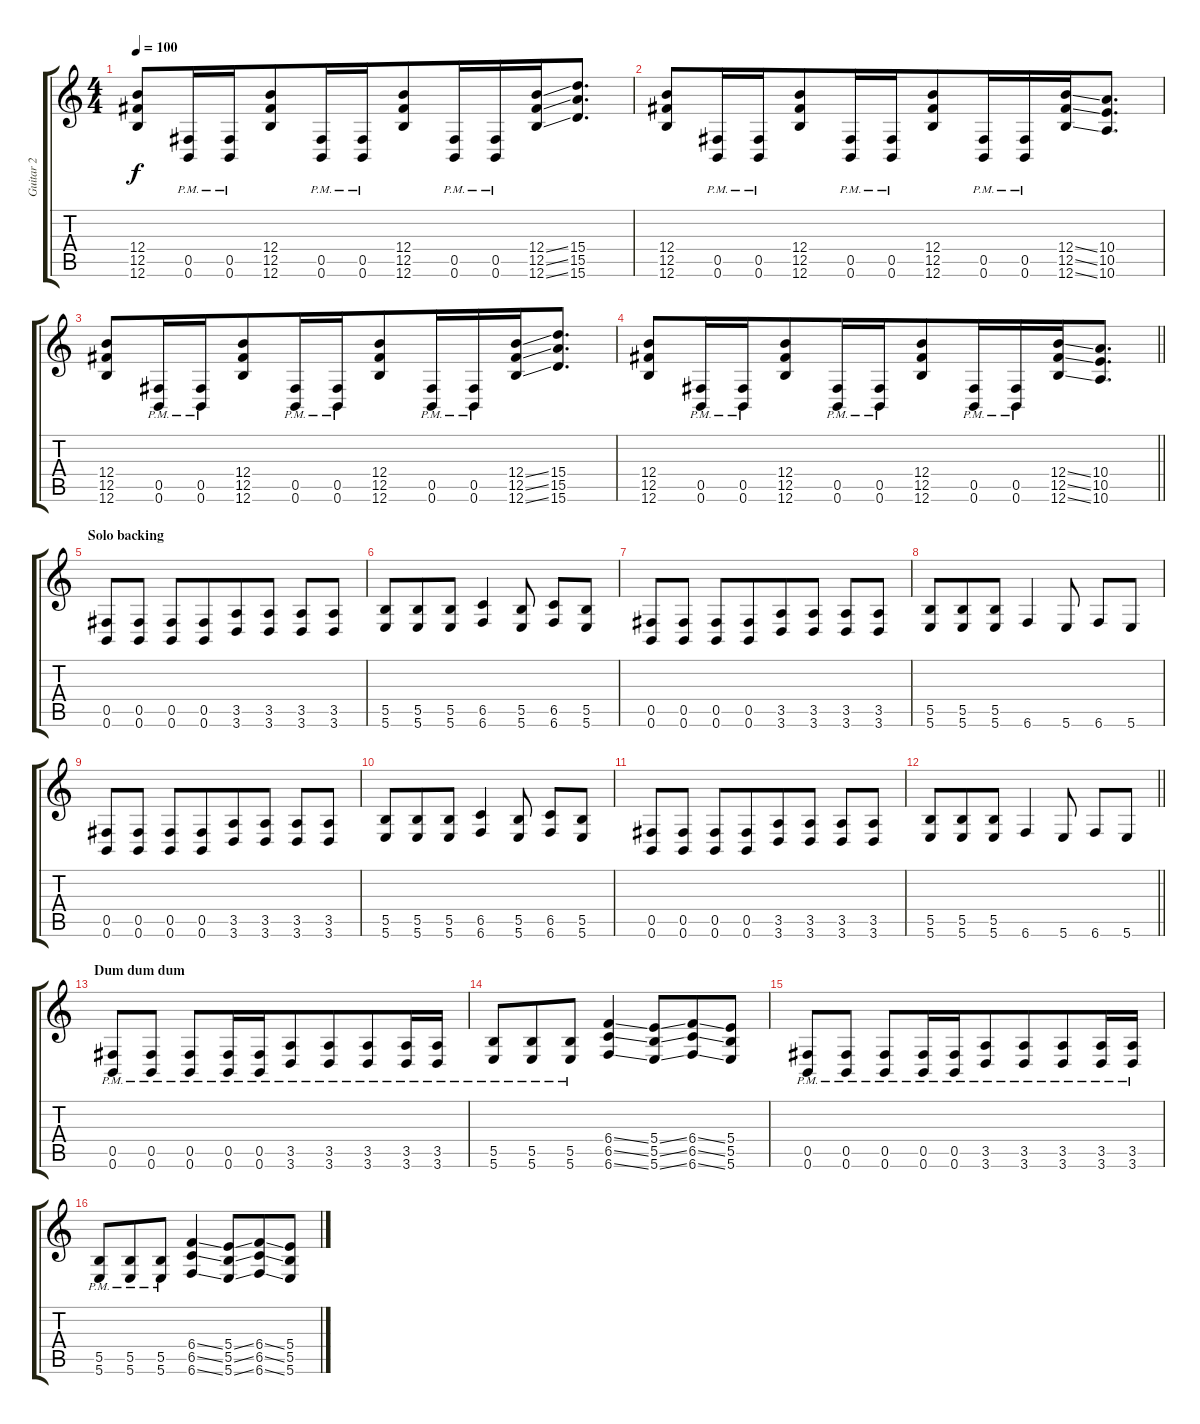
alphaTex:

\track ("Guitar 2" "Guitar 2") {instrument distortionguitar bank 255}
\staff {score tabs}
\tuning (Db4 Ab3 E3 B2 Gb2 B1) {hide}
\ts (4 4)
\tempo 100
\clef g2
\ks c
(12.4 12.5 12.6).8{dy f} (0.5{pm} 0.6{pm}).16{beam merge} (0.5{pm} 0.6{pm}).16{beam merge} (12.4 12.5 12.6).8{beam merge} (0.5{pm} 0.6{pm}).16 (0.5{pm} 0.6{pm}).16{beam merge} (12.4 12.5 12.6).8{beam merge} (0.5{pm} 0.6{pm}).16 (0.5{pm} 0.6{pm}).16{beam merge} (12.4{ss} 12.5{ss} 12.6{ss}).16 (15.4 15.5 15.6).8{d} |
(12.4 12.5 12.6).8 (0.5{pm} 0.6{pm}).16{beam merge} (0.5{pm} 0.6{pm}).16{beam merge} (12.4 12.5 12.6).8{beam merge} (0.5{pm} 0.6{pm}).16 (0.5{pm} 0.6{pm}).16{beam merge} (12.4 12.5 12.6).8{beam merge} (0.5{pm} 0.6{pm}).16 (0.5{pm} 0.6{pm}).16{beam merge} (12.4{ss} 12.5{ss} 12.6{ss}).16 (10.4 10.5 10.6).8{d} |
(12.4 12.5 12.6).8 (0.5{pm} 0.6{pm}).16{beam merge} (0.5{pm} 0.6{pm}).16{beam merge} (12.4 12.5 12.6).8{beam merge} (0.5{pm} 0.6{pm}).16 (0.5{pm} 0.6{pm}).16{beam merge} (12.4 12.5 12.6).8{beam merge} (0.5{pm} 0.6{pm}).16 (0.5{pm} 0.6{pm}).16{beam merge} (12.4{ss} 12.5{ss} 12.6{ss}).16 (15.4 15.5 15.6).8{d} |
\barLineRight lightlight
(12.4 12.5 12.6).8 (0.5{pm} 0.6{pm}).16{beam merge} (0.5{pm} 0.6{pm}).16{beam merge} (12.4 12.5 12.6).8{beam merge} (0.5{pm} 0.6{pm}).16 (0.5{pm} 0.6{pm}).16{beam merge} (12.4 12.5 12.6).8{beam merge} (0.5{pm} 0.6{pm}).16 (0.5{pm} 0.6{pm}).16{beam merge} (12.4{ss} 12.5{ss} 12.6{ss}).16 (10.4 10.5 10.6).8{d} |
\section ("" "Solo backing")
(0.5 0.6).8{beam merge} (0.5 0.6).8 (0.5 0.6).8{beam merge} (0.5 0.6).8{beam merge} (3.5 3.6).8 (3.5 3.6).8 (3.5 3.6).8 (3.5 3.6).8 |
(5.5 5.6).8 (5.5 5.6).8{beam merge} (5.5 5.6).8{beam merge} (6.5 6.6).4 (5.5 5.6).8 (6.5 6.6).8{beam merge} (5.5 5.6).8 |
(0.5 0.6).8{beam merge} (0.5 0.6).8 (0.5 0.6).8{beam merge} (0.5 0.6).8{beam merge} (3.5 3.6).8 (3.5 3.6).8 (3.5 3.6).8 (3.5 3.6).8 |
(5.5 5.6).8 (5.5 5.6).8{beam merge} (5.5 5.6).8{beam merge} 6.6.4 5.6.8 6.6.8{beam merge} 5.6.8 |
(0.5 0.6).8{beam merge} (0.5 0.6).8 (0.5 0.6).8{beam merge} (0.5 0.6).8{beam merge} (3.5 3.6).8 (3.5 3.6).8 (3.5 3.6).8 (3.5 3.6).8 |
(5.5 5.6).8 (5.5 5.6).8{beam merge} (5.5 5.6).8{beam merge} (6.5 6.6).4 (5.5 5.6).8 (6.5 6.6).8{beam merge} (5.5 5.6).8 |
(0.5 0.6).8{beam merge} (0.5 0.6).8 (0.5 0.6).8{beam merge} (0.5 0.6).8{beam merge} (3.5 3.6).8 (3.5 3.6).8 (3.5 3.6).8 (3.5 3.6).8 |
\barLineRight lightlight
(5.5 5.6).8 (5.5 5.6).8{beam merge} (5.5 5.6).8{beam merge} 6.6.4 5.6.8 6.6.8{beam merge} 5.6.8 |
\section ("" "Dum dum dum")
(0.5{pm} 0.6{pm}).8 (0.5{pm} 0.6{pm}).8 (0.5{pm} 0.6{pm}).8 (0.5{pm} 0.6{pm}).16{beam merge} (0.5{pm} 0.6{pm}).16{beam merge} (3.5{pm} 3.6{pm}).8{beam merge} (3.5{pm} 3.6{pm}).8{beam merge} (3.5{pm} 3.6{pm}).8 (3.5{pm} 3.6{pm}).16 (3.5{pm} 3.6{pm}).16 |
(5.5{pm} 5.6{pm}).8{beam merge} (5.5{pm} 5.6{pm}).8{beam merge} (5.5{pm} 5.6{pm}).8{beam merge} (6.4{ss} 6.5{ss} 6.6{ss}).4 (5.4{ss} 5.5{ss} 5.6{ss}).8{beam merge} (6.4{ss} 6.5{ss} 6.6{ss}).8 (5.4 5.5 5.6).8 |
(0.5{pm} 0.6{pm}).8 (0.5{pm} 0.6{pm}).8 (0.5{pm} 0.6{pm}).8 (0.5{pm} 0.6{pm}).16{beam merge} (0.5{pm} 0.6{pm}).16{beam merge} (3.5{pm} 3.6{pm}).8{beam merge} (3.5{pm} 3.6{pm}).8{beam merge} (3.5{pm} 3.6{pm}).8 (3.5{pm} 3.6{pm}).16 (3.5{pm} 3.6{pm}).16 |
(5.5{pm} 5.6{pm}).8{beam merge} (5.5{pm} 5.6{pm}).8{beam merge} (5.5{pm} 5.6{pm}).8{beam merge} (6.4{ss} 6.5{ss} 6.6{ss}).4 (5.4{ss} 5.5{ss} 5.6{ss}).8{beam merge} (6.4{ss} 6.5{ss} 6.6{ss}).8 (5.4 5.5 5.6).8
